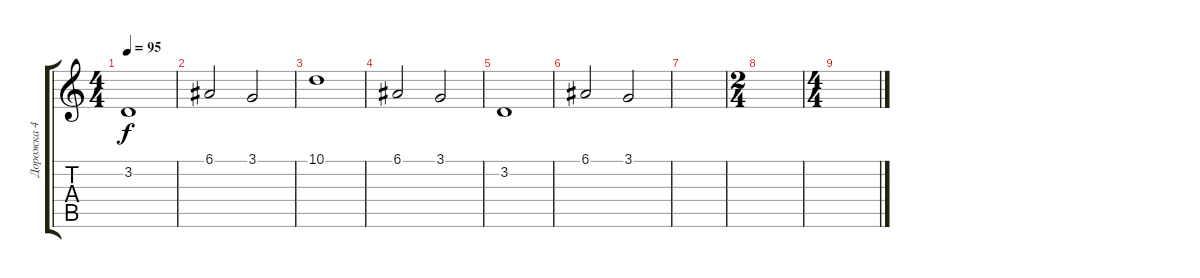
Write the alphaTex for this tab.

\track ("Дорожка 4" "Дорожка 4") {instrument violin}
\staff {score tabs}
\tuning (E4 B3 G3 D3 A2 E2) {hide}
\ts (4 4)
\tempo 95
\clef g2
\ks c
3.2.1{dy f} |
6.1.2 3.1.2 |
10.1.1 |
6.1.2 3.1.2 |
3.2.1 |
6.1.2 3.1.2 |
|
\ts (2 4)
|
\ts (4 4)
